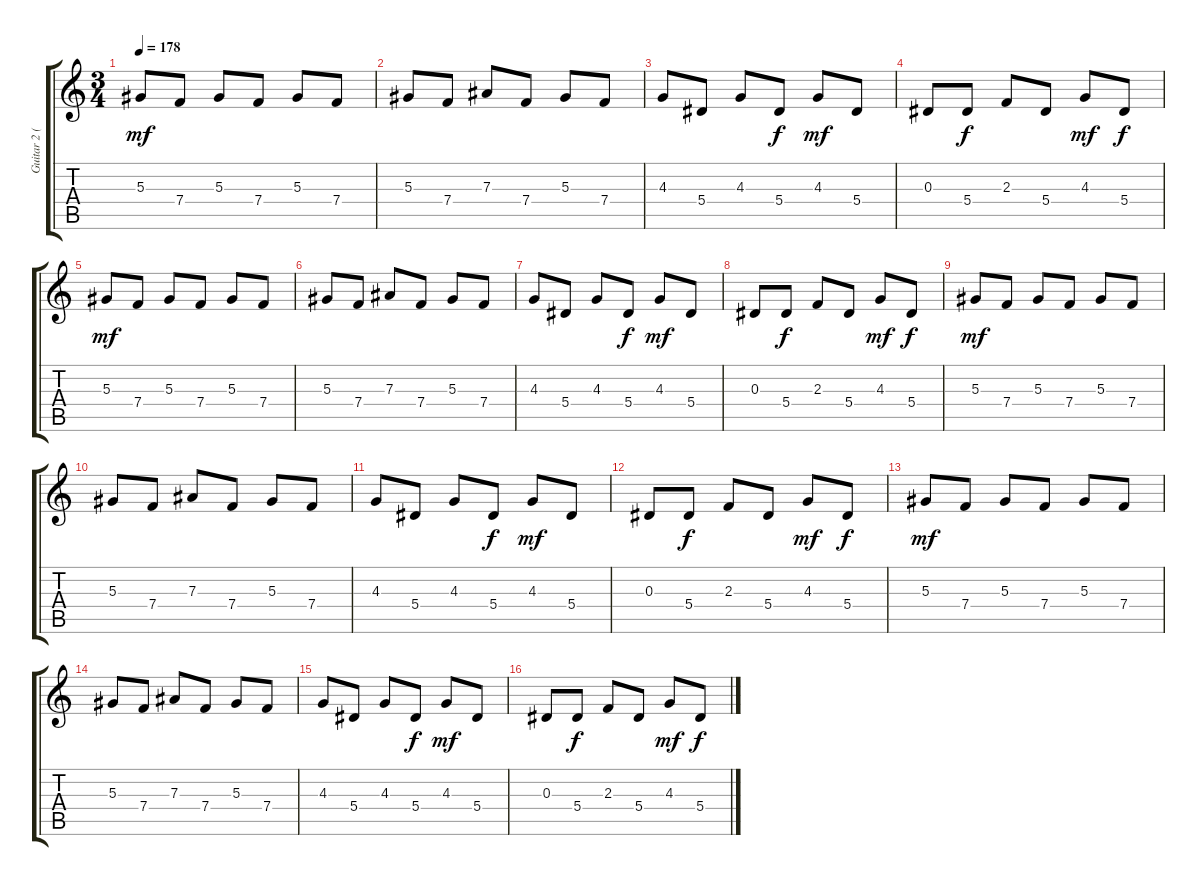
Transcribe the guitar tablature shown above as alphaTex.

\track ("Guitar 2 (Lead)" "Guitar 2 (") {instrument distortionguitar}
\staff {score tabs}
\tuning (C4 G3 Eb3 Bb2 F2 C2) {hide}
\ts (3 4)
\tempo 178
\clef g2
\ks c
5.3.8{dy mf balance 3} 7.4.8 5.3.8 7.4.8 5.3.8 7.4.8 |
5.3.8 7.4.8 7.3.8 7.4.8 5.3.8 7.4.8 |
4.3.8 5.4.8 4.3.8 5.4.8{dy f} 4.3.8{dy mf} 5.4.8 |
0.3.8 5.4.8{dy f} 2.3.8 5.4.8 4.3.8{dy mf} 5.4.8{dy f} |
5.3.8{dy mf} 7.4.8 5.3.8 7.4.8 5.3.8 7.4.8 |
5.3.8 7.4.8 7.3.8 7.4.8 5.3.8 7.4.8 |
4.3.8 5.4.8 4.3.8 5.4.8{dy f} 4.3.8{dy mf} 5.4.8 |
0.3.8 5.4.8{dy f} 2.3.8 5.4.8 4.3.8{dy mf} 5.4.8{dy f} |
5.3.8{dy mf} 7.4.8 5.3.8 7.4.8 5.3.8 7.4.8 |
5.3.8 7.4.8 7.3.8 7.4.8 5.3.8 7.4.8 |
4.3.8 5.4.8 4.3.8 5.4.8{dy f} 4.3.8{dy mf} 5.4.8 |
0.3.8 5.4.8{dy f} 2.3.8 5.4.8 4.3.8{dy mf} 5.4.8{dy f} |
5.3.8{dy mf} 7.4.8 5.3.8 7.4.8 5.3.8 7.4.8 |
5.3.8 7.4.8 7.3.8 7.4.8 5.3.8 7.4.8 |
4.3.8 5.4.8 4.3.8 5.4.8{dy f} 4.3.8{dy mf} 5.4.8 |
0.3.8 5.4.8{dy f} 2.3.8 5.4.8 4.3.8{dy mf} 5.4.8{dy f}
